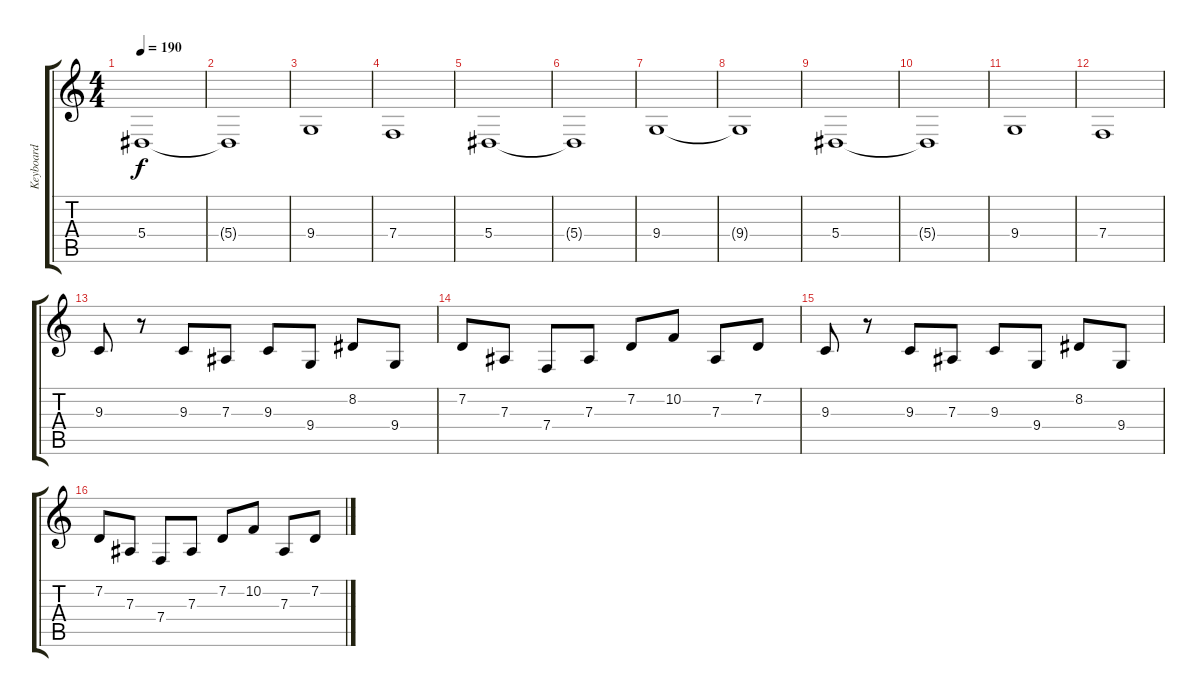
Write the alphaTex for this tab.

\track ("Keyboard" "Keyboard") {instrument stringensemble1}
\staff {score tabs}
\tuning (C4 G3 Eb3 Bb2 F2 C2) {hide}
\ts (4 4)
\tempo 190
\clef g2
\ks c
5.4.1{dy f} |
5.4{t}.1 |
9.4.1 |
7.4.1 |
5.4.1 |
5.4{t}.1 |
9.4.1 |
9.4{t}.1 |
5.4.1 |
5.4{t}.1 |
9.4.1 |
7.4.1 |
9.3.8 r.8 9.3.8 7.3.8 9.3.8 9.4.8 8.2.8 9.4.8 |
7.2.8 7.3.8 7.4.8 7.3.8 7.2.8 10.2.8 7.3.8 7.2.8 |
9.3.8 r.8 9.3.8 7.3.8 9.3.8 9.4.8 8.2.8 9.4.8 |
7.2.8 7.3.8 7.4.8 7.3.8 7.2.8 10.2.8 7.3.8 7.2.8
